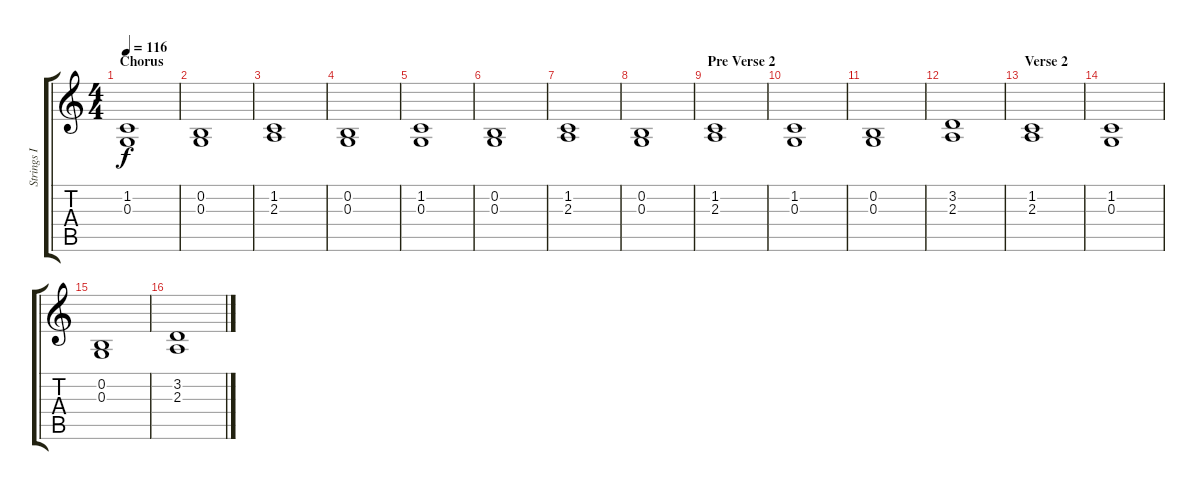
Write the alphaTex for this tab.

\track ("Strings I" "Strings I") {instrument stringensemble1}
\staff {score tabs}
\tuning (E4 B3 G3 D3 A2 E2) {hide}
\ts (4 4)
\section ("" "Chorus")
\tempo 116
\clef g2
\ks c
(1.2 0.3).1{dy f} |
(0.2 0.3).1 |
(1.2 2.3).1 |
(0.2 0.3).1 |
(1.2 0.3).1 |
(0.2 0.3).1 |
(1.2 2.3).1 |
(0.2 0.3).1 |
\section ("" "Pre Verse 2")
(1.2 2.3).1 |
(1.2 0.3).1 |
(0.2 0.3).1 |
(3.2 2.3).1 |
\section ("" "Verse 2")
(1.2 2.3).1 |
(1.2 0.3).1 |
(0.2 0.3).1 |
(3.2 2.3).1
